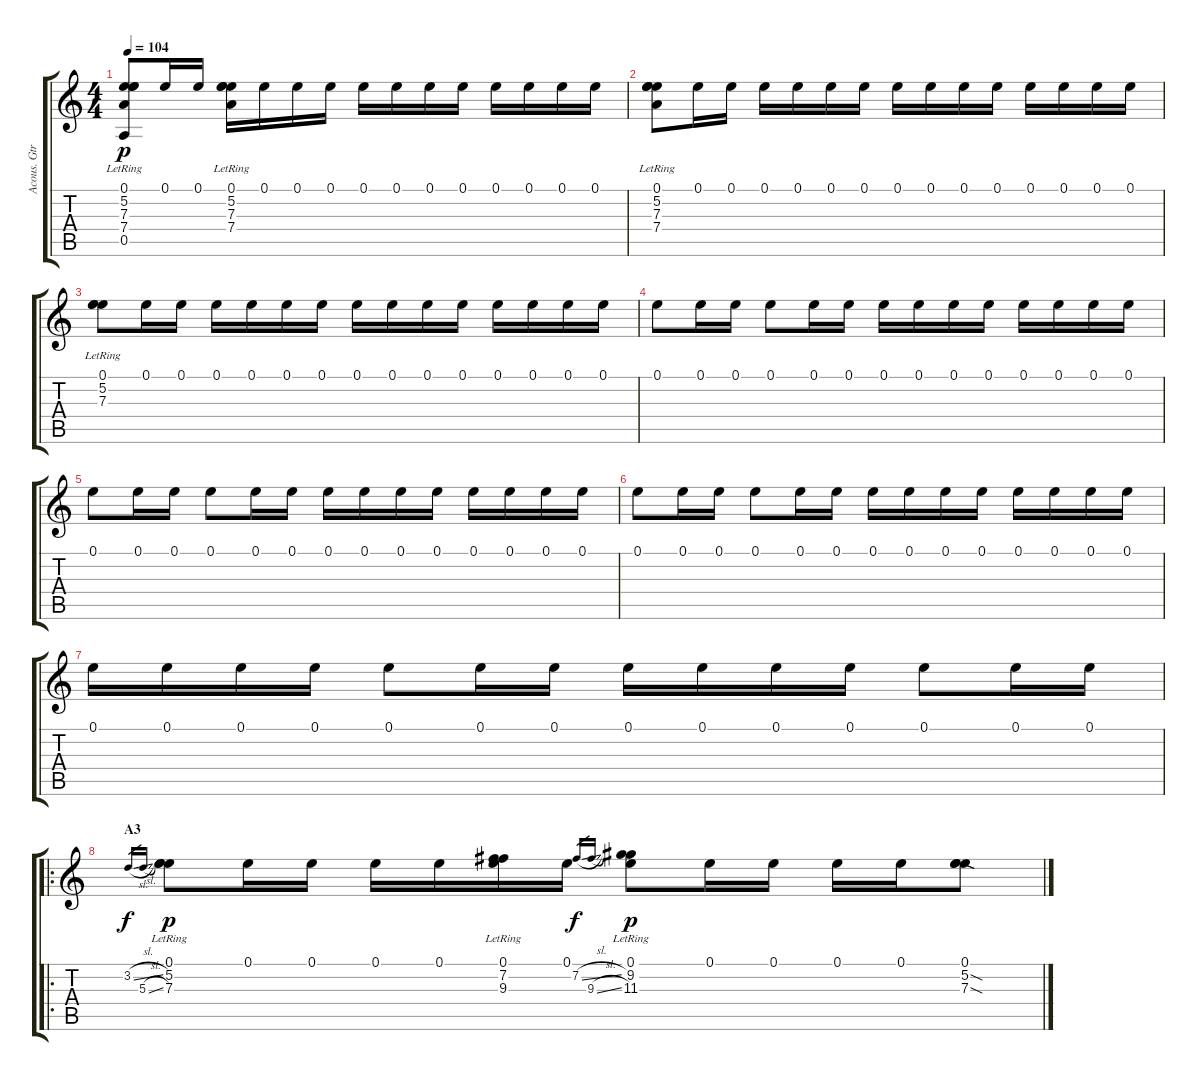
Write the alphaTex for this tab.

\track ("Acous. Gtr." "Acous. Gtr") {instrument acousticguitarnylon}
\staff {score tabs}
\tuning (E4 B3 A3 D3 A2 E2) {hide}
\ts (4 4)
\tempo 104
\clef g2
\ks c
(0.1 5.2{lr} 7.3{lr} 7.4{lr} 0.5{lr}).8{dy p} 0.1.16 0.1.16 (0.1 5.2{lr} 7.3{lr} 7.4{lr}).16 0.1.16 0.1.16 0.1.16 0.1.16 0.1.16 0.1.16 0.1.16 0.1.16 0.1.16 0.1.16 0.1.16 |
(0.1 5.2{lr} 7.3{lr} 7.4{lr}).8 0.1.16 0.1.16 0.1.16 0.1.16 0.1.16 0.1.16 0.1.16 0.1.16 0.1.16 0.1.16 0.1.16 0.1.16 0.1.16 0.1.16 |
(0.1 5.2{lr} 7.3{lr}).8 0.1.16 0.1.16 0.1.16 0.1.16 0.1.16 0.1.16 0.1.16 0.1.16 0.1.16 0.1.16 0.1.16 0.1.16 0.1.16 0.1.16 |
0.1.8 0.1.16 0.1.16 0.1.8 0.1.16 0.1.16 0.1.16 0.1.16 0.1.16 0.1.16 0.1.16 0.1.16 0.1.16 0.1.16 |
0.1.8 0.1.16 0.1.16 0.1.8 0.1.16 0.1.16 0.1.16 0.1.16 0.1.16 0.1.16 0.1.16 0.1.16 0.1.16 0.1.16 |
0.1.8 0.1.16 0.1.16 0.1.8 0.1.16 0.1.16 0.1.16 0.1.16 0.1.16 0.1.16 0.1.16 0.1.16 0.1.16 0.1.16 |
0.1.16 0.1.16 0.1.16 0.1.16 0.1.8 0.1.16 0.1.16 0.1.16 0.1.16 0.1.16 0.1.16 0.1.8 0.1.16 0.1.16 |
\ro
\section ("" "A3")
3.2{sl}.16{gr dy f} 5.3{sl}.16{gr} (0.1 5.2{lr} 7.3{lr}).8{dy p} 0.1.16 0.1.16 0.1.16 0.1.16 (0.1 7.2{lr} 9.3{lr}).16 0.1.16 7.2{sl}.16{gr dy f} 9.3{sl}.16{gr} (0.1 9.2{lr} 11.3{lr}).8{dy p} 0.1.16 0.1.16 0.1.16 0.1.16 (0.1 5.2{sod} 7.3{sod}).8
